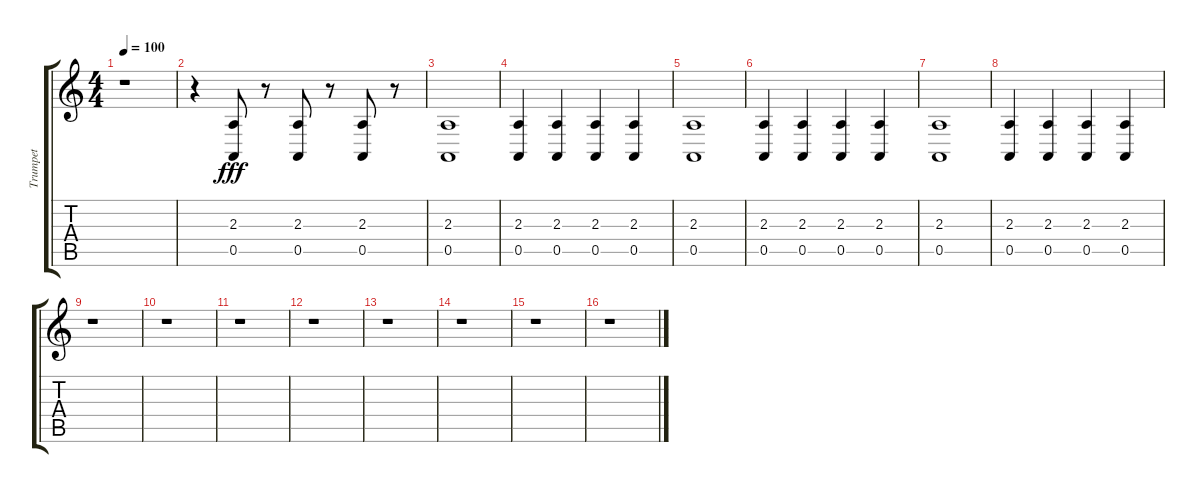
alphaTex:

\track ("Trumpet" "Trumpet") {instrument trumpet}
\staff {score tabs}
\tuning (E4 B3 G3 D3 A2 E2) {hide}
\ts (4 4)
\tempo 100
\clef g2
\ks c
r.1{dy fff} |
r.4 (2.3 0.5).8 r.8 (2.3 0.5).8 r.8 (2.3 0.5).8 r.8 |
(2.3 0.5).1 |
(2.3 0.5).4 (2.3 0.5).4 (2.3 0.5).4 (2.3 0.5).4 |
(2.3 0.5).1 |
(2.3 0.5).4 (2.3 0.5).4 (2.3 0.5).4 (2.3 0.5).4 |
(2.3 0.5).1 |
(2.3 0.5).4 (2.3 0.5).4 (2.3 0.5).4 (2.3 0.5).4 |
r.1 |
r.1 |
r.1 |
r.1 |
r.1 |
r.1 |
r.1 |
r.1
